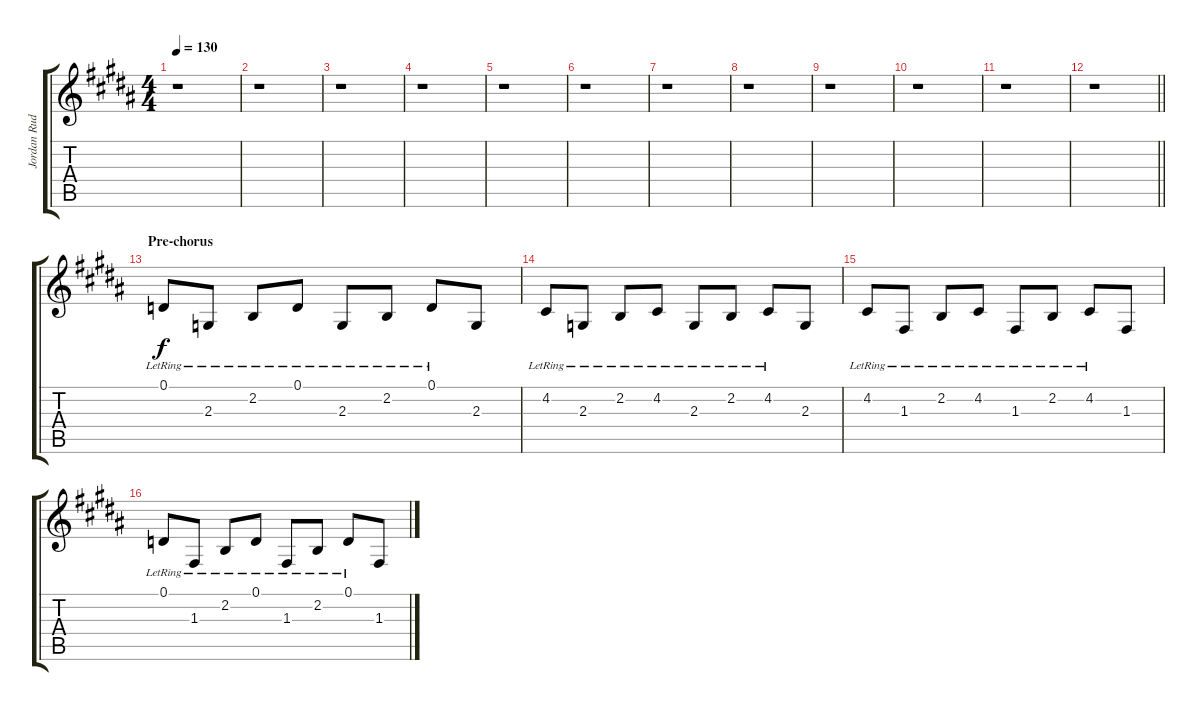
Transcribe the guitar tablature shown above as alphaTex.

\track ("Jordan Rudess (piano)" "Jordan Rud") {instrument acousticgrandpiano}
\staff {score tabs}
\tuning (D4 A3 F3 C3 G2 D2) {hide}
\ts (4 4)
\tempo 130
\clef g2
\ks g#minor
r.1{dy f} |
r.1 |
r.1 |
r.1 |
r.1 |
r.1 |
r.1 |
r.1 |
r.1 |
r.1 |
r.1 |
\barLineRight lightlight
r.1 |
\section ("" "Pre-chorus")
0.1{lr}.8 2.3{lr}.8 2.2{lr}.8 0.1{lr}.8 2.3{lr}.8 2.2{lr}.8 0.1{lr}.8 2.3.8 |
4.2{lr}.8 2.3{lr}.8 2.2{lr}.8 4.2{lr}.8 2.3{lr}.8 2.2{lr}.8 4.2{lr}.8 2.3.8 |
4.2{lr}.8 1.3{lr}.8 2.2{lr}.8 4.2{lr}.8 1.3{lr}.8 2.2{lr}.8 4.2{lr}.8 1.3.8 |
0.1{lr}.8 1.3{lr}.8 2.2{lr}.8 0.1{lr}.8 1.3{lr}.8 2.2{lr}.8 0.1{lr}.8 1.3.8
